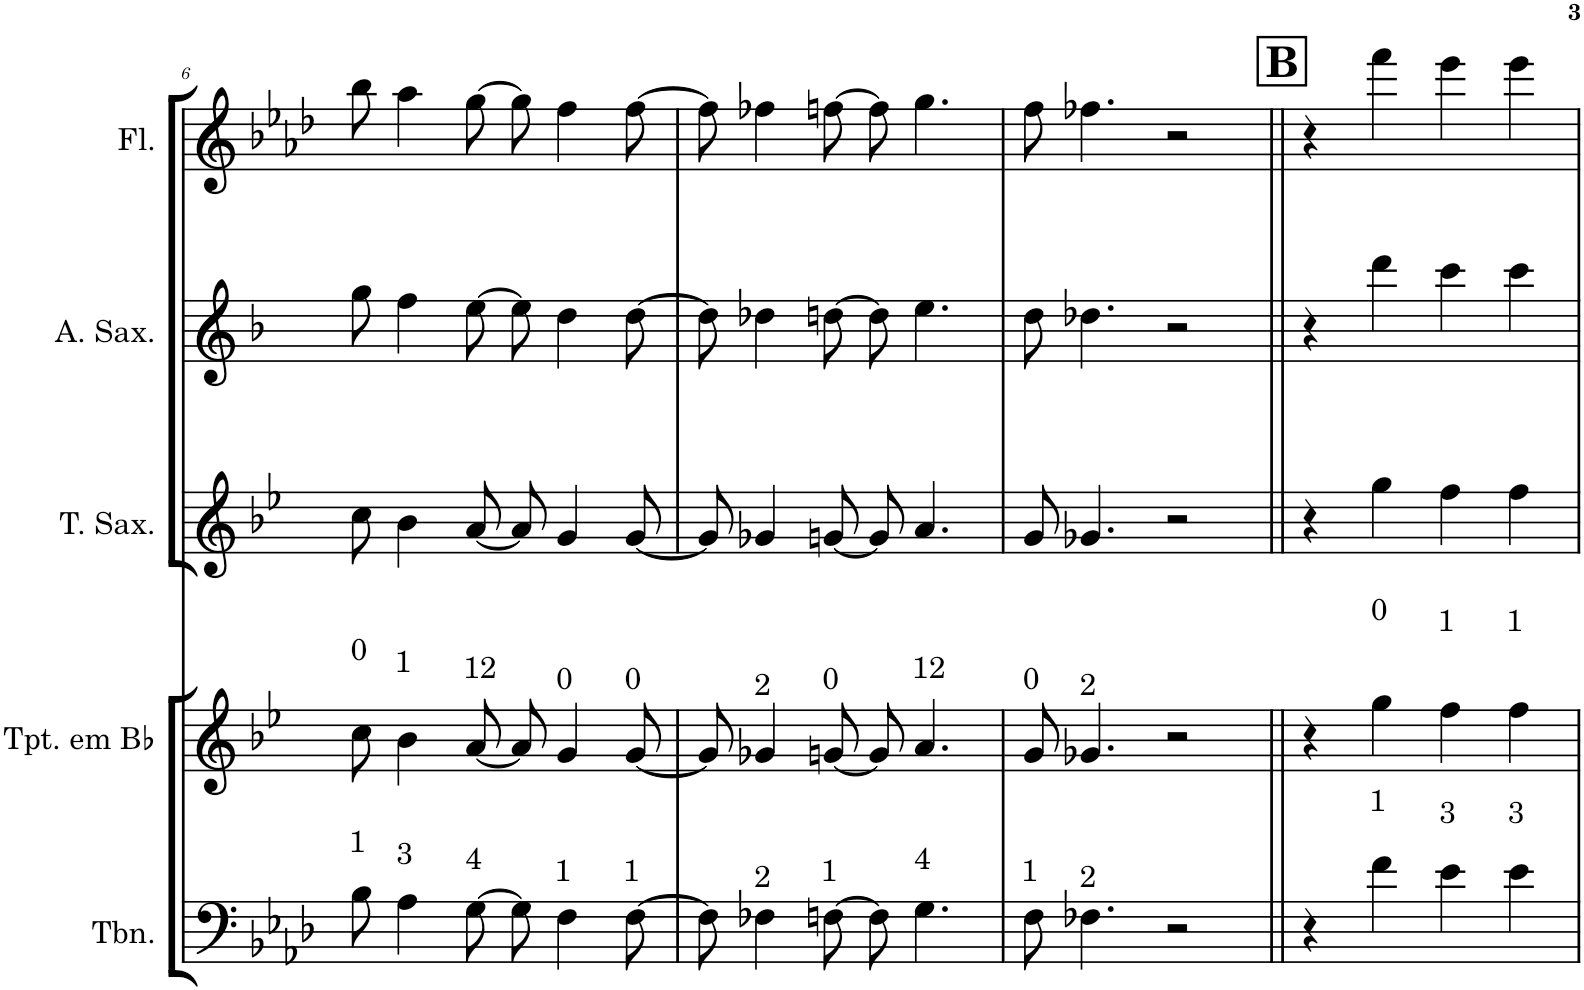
**kern	**kern	**kern	**kern	**kern
*part5	*part4	*part3	*part2	*part1
*staff5	*staff4	*staff3	*staff2	*staff1
*I"Trombone	*I"Trompete em Bb	*I"Tenor Saxophone	*I"Alto Saxophone	*I"Flute
*I'Tbn.	*I'Tpt. em Bb	*I'T. Sax.	*I'A. Sax.	*I'Fl.
!!LO:PB:g=z
*clefF4	*clefG2	*clefG2	*clefG2	*clefG2
*	*Trd1c2	*Trd8c14	*Trd5c9	*
*k[b-e-a-d-]	*k[b-e-]	*k[b-e-]	*k[b-]	*k[b-e-a-d-]
*M4/4	*M4/4	*M4/4	*M4/4	*M4/4
=6	=6	=6	=6	=6
!	!LO:TX:a:t=0	!	!	!
!LO:TX:a:t=1	!	!	!	!
8B-\	8cc\	8cc\	8gg\	8bb-\
!	!LO:TX:a:t=1	!	!	!
!LO:TX:a:t=3	!	!	!	!
4A-\	4b-\	4b-\	4ff\	4aa-\
!	!LO:TX:a:t=12	!	!	!
!LO:TX:a:t=4	!	!	!	!
[8G\	[8a/	[8a/	[8ee\	[8gg\
8G\]	8a/]	8a/]	8ee\]	8gg\]
!	!LO:TX:a:t=0	!	!	!
!LO:TX:a:t=1	!	!	!	!
4F\	4g/	4g/	4dd\	4ff\
!	!LO:TX:a:t=0	!	!	!
!LO:TX:a:t=1	!	!	!	!
[8F\	[8g/	[8g/	[8dd\	[8ff\
=7	=7	=7	=7	=7
8F\]	8g/]	8g/]	8dd\]	8ff\]
!	!LO:TX:a:t=2	!	!	!
!LO:TX:a:t=2	!	!	!	!
4F-X\	4g-X/	4g-X/	4dd-X\	4ff-X\
!	!LO:TX:a:t=0	!	!	!
!LO:TX:a:t=1	!	!	!	!
[8Fn\	[8gn/	[8gn/	[8ddn\	[8ffn\
8F\]	8g/]	8g/]	8dd\]	8ff\]
!	!LO:TX:a:t=12	!	!	!
!LO:TX:a:t=4	!	!	!	!
4.G\	4.a/	4.a/	4.ee\	4.gg\
=8	=8	=8	=8	=8
!	!LO:TX:a:t=0	!	!	!
!LO:TX:a:t=1	!	!	!	!
8F\	8g/	8g/	8dd\	8ff\
!	!LO:TX:a:t=2	!	!	!
!LO:TX:a:t=2	!	!	!	!
4.F-X\	4.g-X/	4.g-X/	4.dd-X\	4.ff-X\
2r	2r	2r	2r	2r
!!LO:REH:place=s1:a:B:cj:fs=14:t=B
=9||	=9||	=9||	=9||	=9||
4r	4r	4r	4r	4r
!	!LO:TX:a:t=0	!	!	!
!LO:TX:a:t=1	!	!	!	!
4f\	4gg\	4gg\	4ddd\	4fff\
!	!LO:TX:a:t=1	!	!	!
!LO:TX:a:t=3	!	!	!	!
4e-\	4ff\	4ff\	4ccc\	4eee-\
!	!LO:TX:a:t=1	!	!	!
!LO:TX:a:t=3	!	!	!	!
4e-\	4ff\	4ff\	4ccc\	4eee-\
=	=	=	=	=
*-	*-	*-	*-	*-
